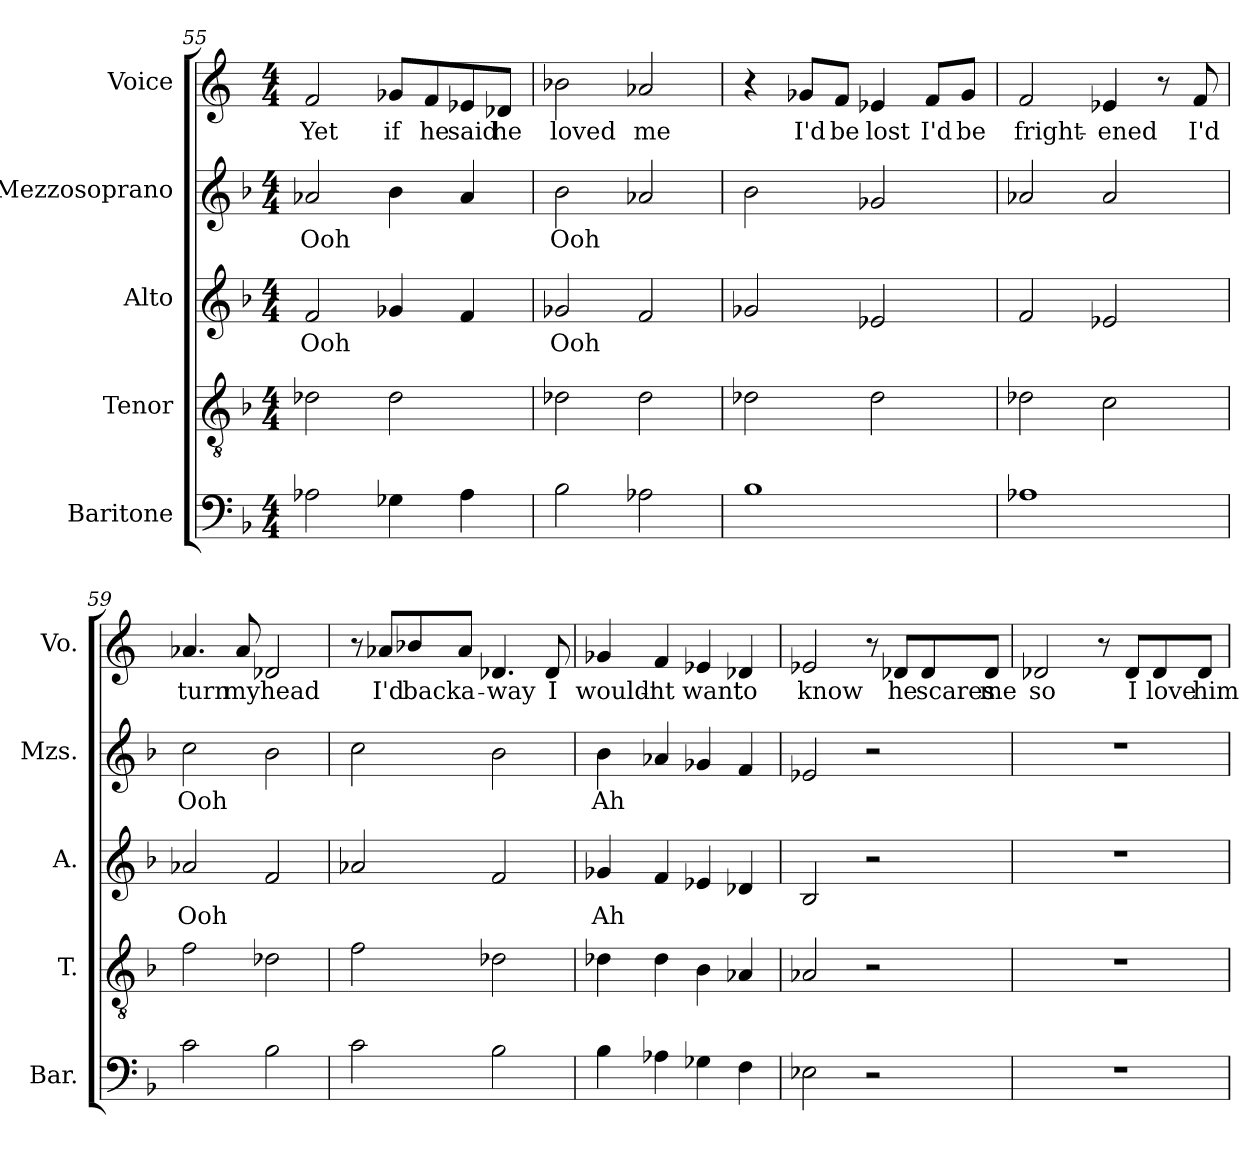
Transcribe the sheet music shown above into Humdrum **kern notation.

**kern	**kern	**kern	**text	**kern	**text	**kern	**text
*part5	*part4	*part3	*part3	*part2	*part2	*part1	*part1
*staff5	*staff4	*staff3	*staff3	*staff2	*staff2	*staff1	*staff1
*I"Baritone	*I"Tenor	*I"Alto	*	*I"Mezzosoprano	*	*I"Voice	*
*I'Bar.	*I'T.	*I'A.	*	*I'Mzs.	*	*I'Vo.	*
!!LO:LB:g=z
*clefF4	*clefGv2	*clefG2	*	*clefG2	*	*clefG2	*
*k[b-]	*k[b-]	*k[b-]	*	*k[b-]	*	*k[]	*
*F:	*F:	*F:	*	*F:	*	*C:	*
*M4/4	*M4/4	*M4/4	*	*M4/4	*	*M4/4	*
=55	=55	=55	=55	=55	=55	=55	=55
2A-\	2d-\	2f/	Ooh	2a-/	Ooh	2f/	Yet
4G-X\	2d-\	4g-X/	.	4b-\	.	8g-/L	if
.	.	.	.	.	.	8f/	he
4A-\	.	4f/	.	4a-/	.	8e-/	said
.	.	.	.	.	.	8d-/J	he
=56	=56	=56	=56	=56	=56	=56	=56
2B-\	2d-\	2g-X/	Ooh	2b-\	Ooh	2b-\	loved
2A-\	2d-\	2f/	.	2a-/	.	2a-/	me
=57	=57	=57	=57	=57	=57	=57	=57
1B-	2d-\	2g-X/	.	2b-\	.	4r	.
.	.	.	.	.	.	8g-X/L	I'd
.	.	.	.	.	.	8f/J	be
.	2d-\	2e-/	.	2g-X/	.	4e-/	lost
.	.	.	.	.	.	8f/L	I'd
.	.	.	.	.	.	8g-/J	be
=58	=58	=58	=58	=58	=58	=58	=58
1A-	2d-\	2f/	.	2a-/	.	2f/	fright-
.	2c\	2e-/	.	2a-/	.	4e-/	-ened
.	.	.	.	.	.	8r	.
.	.	.	.	.	.	8f/	I'd
!!LO:PB:g=z
=59	=59	=59	=59	=59	=59	=59	=59
2c\	2f\	2a-/	Ooh	2cc\	Ooh	4.a-/	turn
.	.	.	.	.	.	8a-/	my
2B-\	2d-\	2f/	.	2b-\	.	2d-/	head
=60	=60	=60	=60	=60	=60	=60	=60
2c\	2f\	2a-/	.	2cc\	.	8r	.
.	.	.	.	.	.	8a-/L	I'd
.	.	.	.	.	.	8b-/	back
.	.	.	.	.	.	8a-/J	a-
2B-\	2d-\	2f/	.	2b-\	.	4.d-/	-way
.	.	.	.	.	.	8d-/	I
=61	=61	=61	=61	=61	=61	=61	=61
4B-\	4d-\	4g-X/	Ah	4b-\	Ah	4g-X/	would'-
4A-\	4d-\	4f/	.	4a-/	.	4f/	-nt
4G-X\	4B-\	4e-/	.	4g-X/	.	4e-/	want
4F\	4A-/	4d-/	.	4f/	.	4d-/	to
=62	=62	=62	=62	=62	=62	=62	=62
2E-\	2A-/	2B-/	.	2e-/	.	2e-/	know
2r	2r	2r	.	2r	.	8r	.
.	.	.	.	.	.	8d-/L	he
.	.	.	.	.	.	8d-/	scares
.	.	.	.	.	.	8d-/J	me
!!LO:LB:g=z
=63	=63	=63	=63	=63	=63	=63	=63
1r	1r	1r	.	1r	.	2d-/	so
.	.	.	.	.	.	8r	.
.	.	.	.	.	.	8d-/L	I
.	.	.	.	.	.	8d-/	love
.	.	.	.	.	.	8d-/J	him
=	=	=	=	=	=	=	=
*-	*-	*-	*-	*-	*-	*-	*-
